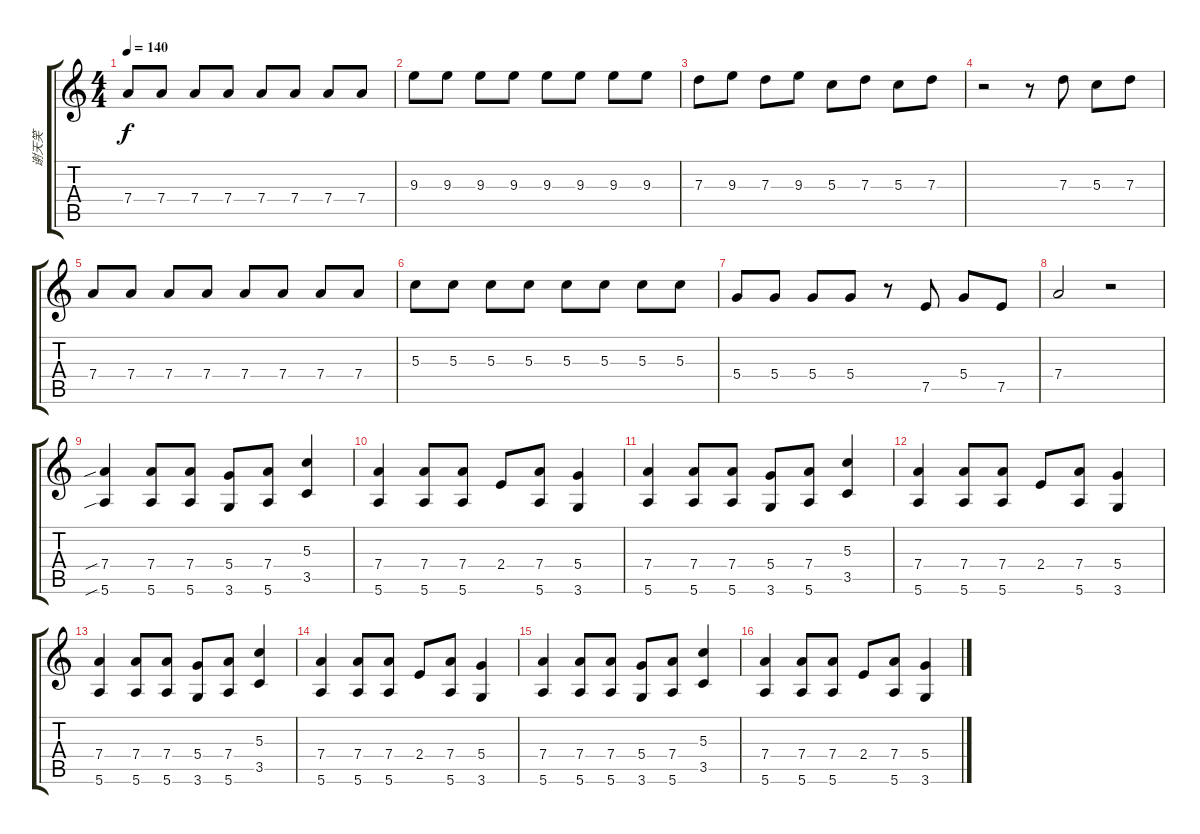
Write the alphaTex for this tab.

\track ("谢天笑" "谢天笑") {instrument distortionguitar}
\staff {score tabs}
\tuning (E4 B3 G3 D3 A2 E2) {hide}
\ts (4 4)
\tempo 140
\clef g2
\ks c
7.4.8{dy f} 7.4.8 7.4.8 7.4.8 7.4.8 7.4.8 7.4.8 7.4.8 |
9.3.8 9.3.8 9.3.8 9.3.8 9.3.8 9.3.8 9.3.8 9.3.8 |
7.3.8 9.3.8 7.3.8 9.3.8 5.3.8 7.3.8 5.3.8 7.3.8 |
r.2 r.8 7.3.8 5.3.8 7.3.8 |
7.4.8 7.4.8 7.4.8 7.4.8 7.4.8 7.4.8 7.4.8 7.4.8 |
5.3.8 5.3.8 5.3.8 5.3.8 5.3.8 5.3.8 5.3.8 5.3.8 |
5.4.8 5.4.8 5.4.8 5.4.8 r.8 7.5.8 5.4.8 7.5.8 |
7.4.2 r.2 |
(7.4{sib} 5.6{sib}).4 (7.4 5.6).8 (7.4 5.6).8 (5.4 3.6).8 (7.4 5.6).8 (5.3 3.5).4 |
(7.4 5.6).4 (7.4 5.6).8 (7.4 5.6).8 2.4.8 (7.4 5.6).8 (5.4 3.6).4 |
(7.4 5.6).4 (7.4 5.6).8 (7.4 5.6).8 (5.4 3.6).8 (7.4 5.6).8 (5.3 3.5).4 |
(7.4 5.6).4 (7.4 5.6).8 (7.4 5.6).8 2.4.8 (7.4 5.6).8 (5.4 3.6).4 |
(7.4 5.6).4 (7.4 5.6).8 (7.4 5.6).8 (5.4 3.6).8 (7.4 5.6).8 (5.3 3.5).4 |
(7.4 5.6).4 (7.4 5.6).8 (7.4 5.6).8 2.4.8 (7.4 5.6).8 (5.4 3.6).4 |
(7.4 5.6).4 (7.4 5.6).8 (7.4 5.6).8 (5.4 3.6).8 (7.4 5.6).8 (5.3 3.5).4 |
(7.4 5.6).4 (7.4 5.6).8 (7.4 5.6).8 2.4.8 (7.4 5.6).8 (5.4 3.6).4
